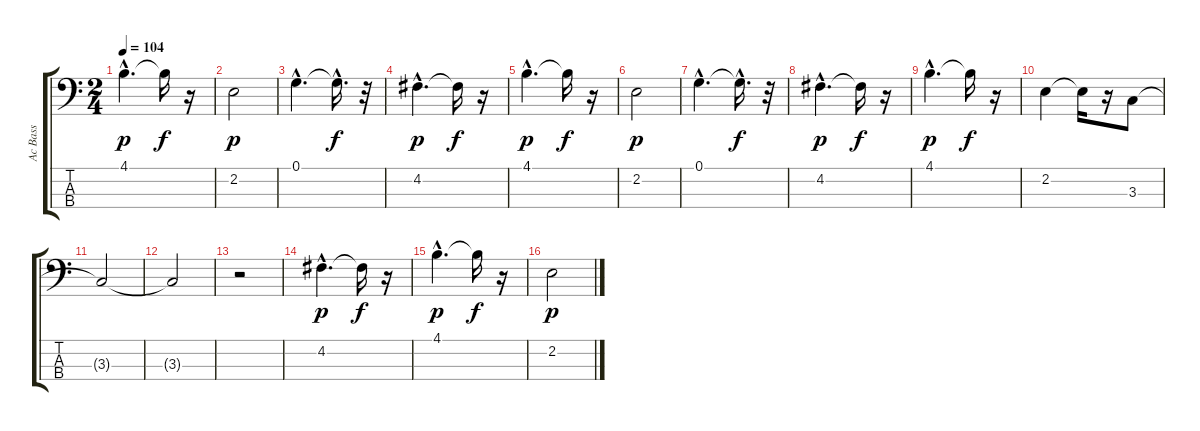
\track ("Ac Bass" "Ac Bass") {instrument acousticbass}
\staff {score tabs}
\tuning (G2 D2 A1 E1) {hide}
\ts (2 4)
\tempo 104
\clef f4
\ks c
4.1{hac}.4{d dy p} 4.1{t}.16{dy f} r.16 |
2.2.2{dy p} |
0.1{hac}.4{d} 0.1{hac t}.16{d dy f} r.32 |
4.2{hac}.4{d dy p} 4.2{t}.16{dy f} r.16 |
4.1{hac}.4{d dy p} 4.1{t}.16{dy f} r.16 |
2.2.2{dy p} |
0.1{hac}.4{d} 0.1{hac t}.16{d dy f} r.32 |
4.2{hac}.4{d dy p} 4.2{t}.16{dy f} r.16 |
4.1{hac}.4{d dy p} 4.1{t}.16{dy f} r.16 |
2.2.4 2.2{t}.16 r.16 3.3.8 |
3.3{t}.2 |
3.3{t}.2 |
r.2 |
4.2{hac}.4{d dy p} 4.2{t}.16{dy f} r.16 |
4.1{hac}.4{d dy p} 4.1{t}.16{dy f} r.16 |
2.2.2{dy p}
